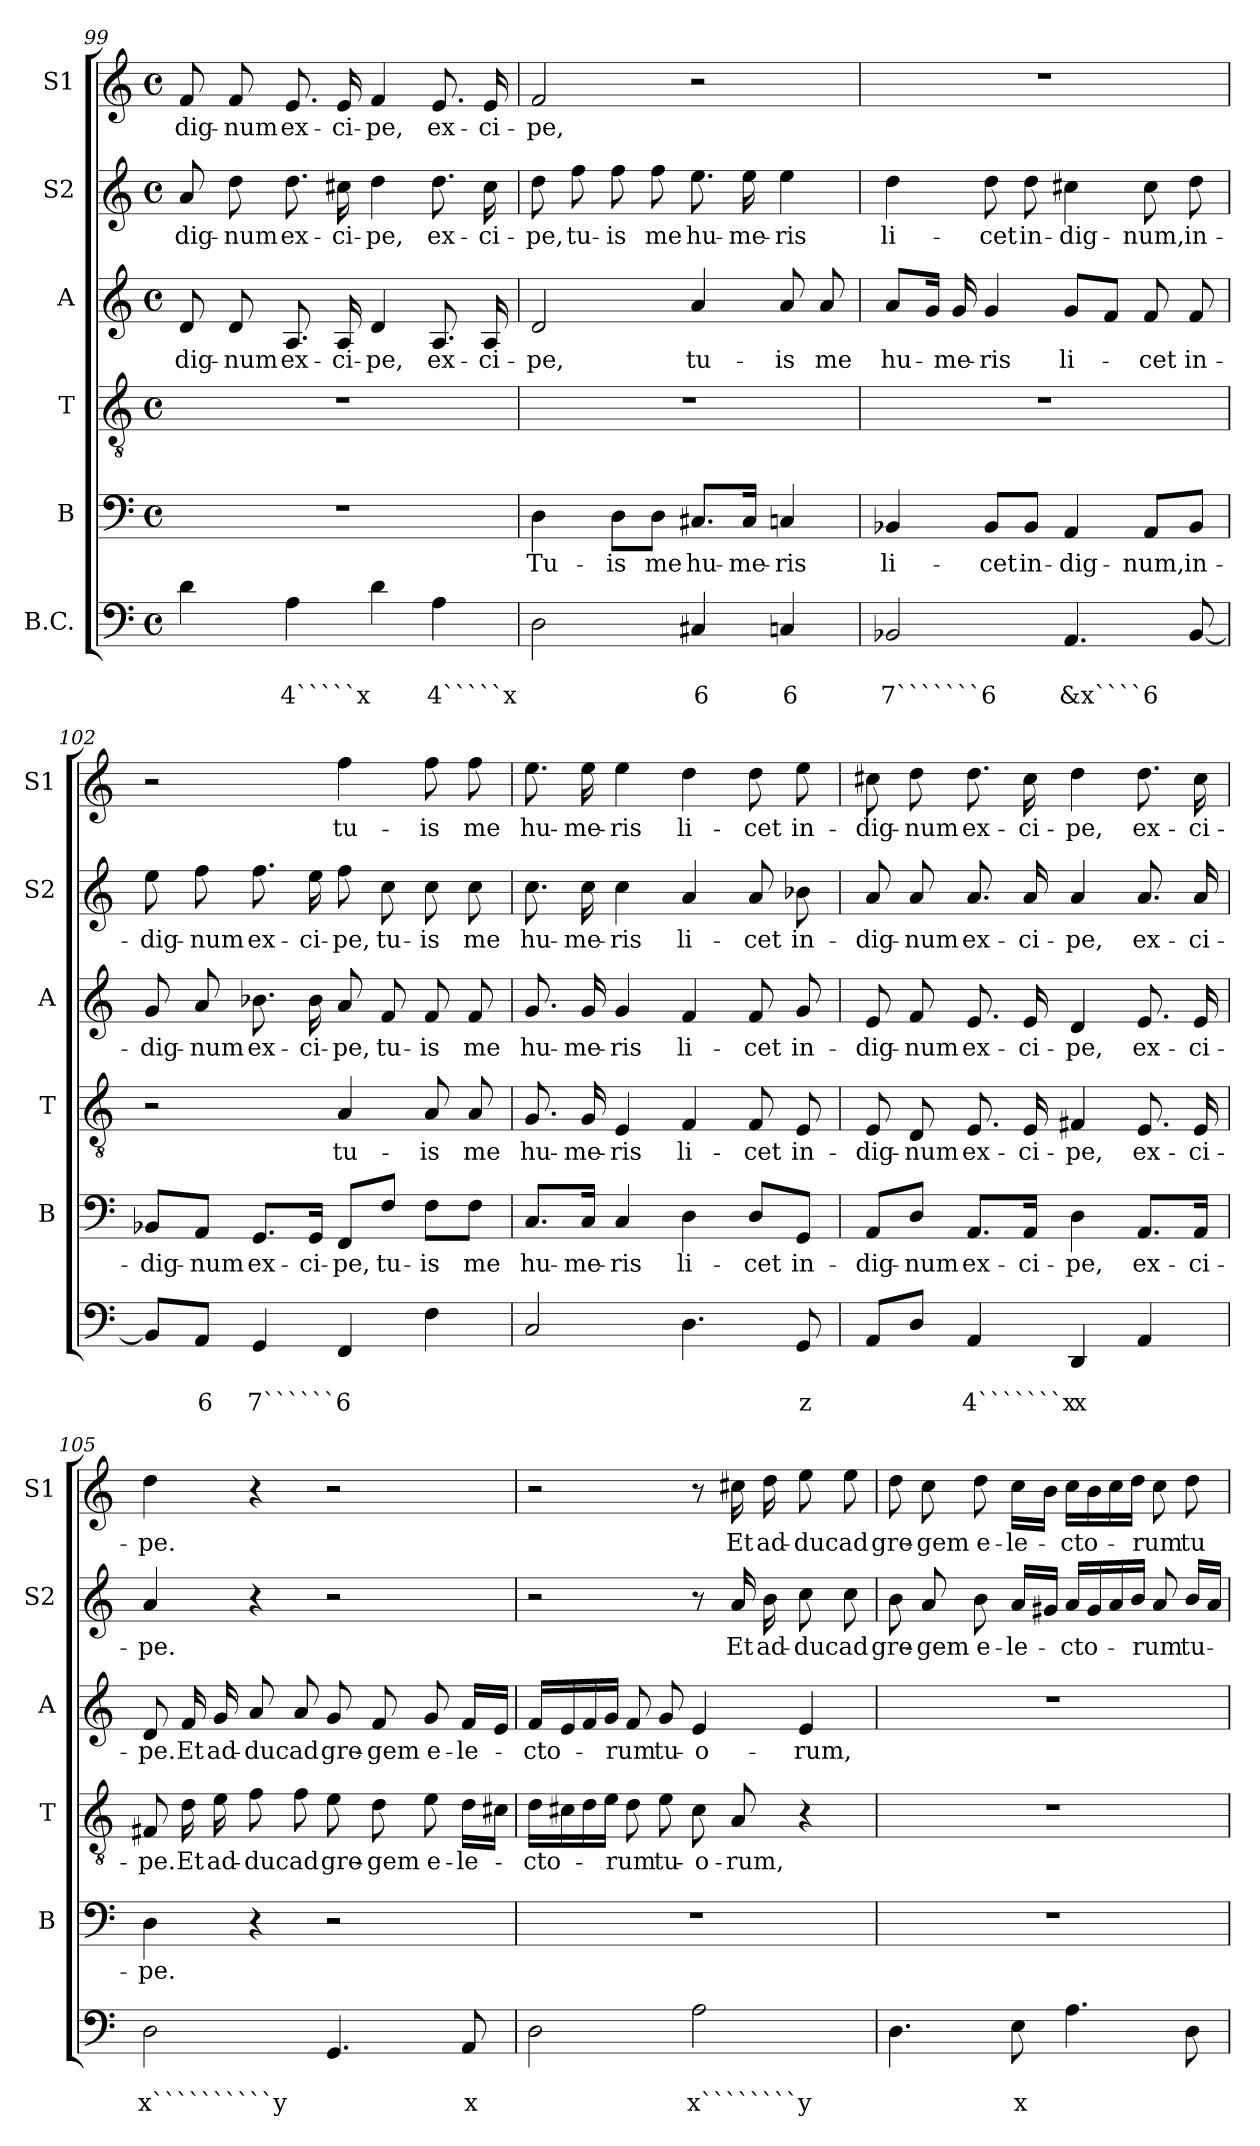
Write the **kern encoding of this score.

**kern	**text	**text	**kern	**text	**kern	**text	**kern	**text	**kern	**text	**kern	**text
*part6	*part6	*part6	*part5	*part5	*part4	*part4	*part3	*part3	*part2	*part2	*part1	*part1
*staff6	*staff6	*staff6	*staff5	*staff5	*staff4	*staff4	*staff3	*staff3	*staff2	*staff2	*staff1	*staff1
*I"B.C.	*	*	*I"B	*	*I"T	*	*I"A	*	*I"S2	*	*I"S1	*
*	*	*	*I'B	*	*I'T	*	*I'A	*	*I'S2	*	*I'S1	*
*clefF4	*	*	*clefF4	*	*clefGv2	*	*clefG2	*	*clefG2	*	*clefG2	*
*k[]	*	*	*k[]	*	*k[]	*	*k[]	*	*k[]	*	*k[]	*
*C:	*	*	*C:	*	*C:	*	*C:	*	*C:	*	*C:	*
*M4/4	*	*	*M4/4	*	*M4/4	*	*M4/4	*	*M4/4	*	*M4/4	*
*met(c)	*	*	*met(c)	*	*met(c)	*	*met(c)	*	*met(c)	*	*met(c)	*
=99	=99	=99	=99	=99	=99	=99	=99	=99	=99	=99	=99	=99
!	!	!	!	!	!	!	!	!LO:LY:b	!	!LO:LY:b	!	!LO:LY:b
4d\	.	.	1r	.	1r	.	8d/	-dig-	8a/	-dig-	8f/	-dig-
!	!	!	!	!	!	!	!	!LO:LY:b	!	!LO:LY:b	!	!LO:LY:b
.	.	.	.	.	.	.	8d/	-num	8dd\	-num	8f/	-num
!	!	!LO:LY:b	!	!	!	!	!	!LO:LY:b	!	!LO:LY:b	!	!LO:LY:b
4A\	.	4`````x	.	.	.	.	8.A/	ex-	8.dd\	ex-	8.e/	ex-
!	!	!	!	!	!	!	!	!LO:LY:b	!	!LO:LY:b	!	!LO:LY:b
.	.	.	.	.	.	.	16A/	-ci-	16cc#X\	-ci-	16e/	-ci-
!	!	!	!	!	!	!	!	!LO:LY:b	!	!LO:LY:b	!	!LO:LY:b
4d\	.	.	.	.	.	.	4d/	-pe,	4dd\	-pe,	4f/	-pe,
!	!	!LO:LY:b	!	!	!	!	!	!LO:LY:b	!	!LO:LY:b	!	!LO:LY:b
4A\	.	4`````x	.	.	.	.	8.A/	ex-	8.dd\	ex-	8.e/	ex-
!	!	!	!	!	!	!	!	!LO:LY:b	!	!LO:LY:b	!	!LO:LY:b
.	.	.	.	.	.	.	16A/	-ci-	16cc#\	-ci-	16e/	-ci-
!!LO:PB:g=z
=100	=100	=100	=100	=100	=100	=100	=100	=100	=100	=100	=100	=100
!	!	!	!	!LO:LY:b	!	!	!	!LO:LY:b	!	!LO:LY:b	!	!LO:LY:b
2D\	.	.	4D\	Tu-	1r	.	2d/	-pe,	8dd\	-pe,	2f/	-pe,
!	!	!	!	!	!	!	!	!	!	!LO:LY:b	!	!
.	.	.	.	.	.	.	.	.	8ff\	tu-	.	.
!	!	!	!	!LO:LY:b	!	!	!	!	!	!LO:LY:b	!	!
.	.	.	8D\L	-is	.	.	.	.	8ff\	-is	.	.
!	!	!	!	!LO:LY:b	!	!	!	!	!	!LO:LY:b	!	!
.	.	.	8D\J	me	.	.	.	.	8ff\	me	.	.
!	!	!LO:LY:b	!	!LO:LY:b	!	!	!	!LO:LY:b	!	!LO:LY:b	!	!
4C#X/	.	6	8.C#X/L	hu-	.	.	4a/	tu-	8.ee\	hu-	2r	.
!	!	!	!	!LO:LY:b	!	!	!	!	!	!LO:LY:b	!	!
.	.	.	16C#/Jk	-me-	.	.	.	.	16ee\	-me-	.	.
!	!	!LO:LY:b	!	!LO:LY:b	!	!	!	!LO:LY:b	!	!LO:LY:b	!	!
4Cn/	.	6	4Cn/	-ris	.	.	8a/	-is	4ee\	-ris	.	.
!	!	!	!	!	!	!	!	!LO:LY:b	!	!	!	!
.	.	.	.	.	.	.	8a/	me	.	.	.	.
=101	=101	=101	=101	=101	=101	=101	=101	=101	=101	=101	=101	=101
!	!	!LO:LY:b	!	!LO:LY:b	!	!	!	!LO:LY:b	!	!LO:LY:b	!	!
2BB-X/	.	7```````6	4BB-X/	li-	1r	.	8a/L	hu-	4dd\	li-	1r	.
.	.	.	.	.	.	.	16g/Jk	.	.	.	.	.
!	!	!	!	!	!	!	!	!LO:LY:b	!	!	!	!
.	.	.	.	.	.	.	16g/	-me-	.	.	.	.
!	!	!	!	!LO:LY:b	!	!	!	!LO:LY:b	!	!LO:LY:b	!	!
.	.	.	8BB-/L	-cet	.	.	4g/	-ris	8dd\	-cet	.	.
!	!	!	!	!LO:LY:b	!	!	!	!	!	!LO:LY:b	!	!
.	.	.	8BB-/J	in-	.	.	.	.	8dd\	in-	.	.
!	!	!LO:LY:b	!	!LO:LY:b	!	!	!	!LO:LY:b	!	!LO:LY:b	!	!
4.AA/	.	&x````6	4AA/	-dig-	.	.	8g/L	li-	4cc#X\	-dig-	.	.
.	.	.	.	.	.	.	8f/J	.	.	.	.	.
!	!	!	!	!LO:LY:b	!	!	!	!LO:LY:b	!	!LO:LY:b	!	!
.	.	.	8AA/L	-num,	.	.	8f/	-cet	8cc#\	-num,	.	.
!	!	!	!	!LO:LY:b	!	!	!	!LO:LY:b	!	!LO:LY:b	!	!
[8BB-/	.	.	8BB-/J	in-	.	.	8f/	in-	8dd\	in-	.	.
=102	=102	=102	=102	=102	=102	=102	=102	=102	=102	=102	=102	=102
!	!	!	!	!LO:LY:b	!	!	!	!LO:LY:b	!	!LO:LY:b	!	!
8BB-/L]	.	.	8BB-X/L	-dig-	2r	.	8g/	-dig-	8ee\	-dig-	2r	.
!	!	!LO:LY:b	!	!LO:LY:b	!	!	!	!LO:LY:b	!	!LO:LY:b	!	!
8AA/J	.	6	8AA/J	-num	.	.	8a/	-num	8ff\	-num	.	.
!	!	!LO:LY:b	!	!LO:LY:b	!	!	!	!LO:LY:b	!	!LO:LY:b	!	!
4GG/	.	7``````6	8.GG/L	ex-	.	.	8.b-X\	ex-	8.ff\	ex-	.	.
!	!	!	!	!LO:LY:b	!	!	!	!LO:LY:b	!	!LO:LY:b	!	!
.	.	.	16GG/Jk	-ci-	.	.	16b-\	-ci-	16ee\	-ci-	.	.
!	!	!	!	!LO:LY:b	!	!LO:LY:b	!	!LO:LY:b	!	!LO:LY:b	!	!LO:LY:b
4FF/	.	.	8FF/L	-pe,	4A/	tu-	8a/	-pe,	8ff\	-pe,	4ff\	tu-
!	!	!	!	!LO:LY:b	!	!	!	!LO:LY:b	!	!LO:LY:b	!	!
.	.	.	8F/J	tu-	.	.	8f/	tu-	8cc\	tu-	.	.
!	!	!	!	!LO:LY:b	!	!LO:LY:b	!	!LO:LY:b	!	!LO:LY:b	!	!LO:LY:b
4F\	.	.	8F\L	-is	8A/	-is	8f/	-is	8cc\	-is	8ff\	-is
!	!	!	!	!LO:LY:b	!	!LO:LY:b	!	!LO:LY:b	!	!LO:LY:b	!	!LO:LY:b
.	.	.	8F\J	me	8A/	me	8f/	me	8cc\	me	8ff\	me
!!LO:LB:g=z
=103	=103	=103	=103	=103	=103	=103	=103	=103	=103	=103	=103	=103
!	!	!	!	!LO:LY:b	!	!LO:LY:b	!	!LO:LY:b	!	!LO:LY:b	!	!LO:LY:b
2C/	.	.	8.C/L	hu-	8.G/	hu-	8.g/	hu-	8.cc\	hu-	8.ee\	hu-
!	!	!	!	!LO:LY:b	!	!LO:LY:b	!	!LO:LY:b	!	!LO:LY:b	!	!LO:LY:b
.	.	.	16C/Jk	-me-	16G/	-me-	16g/	-me-	16cc\	-me-	16ee\	-me-
!	!	!	!	!LO:LY:b	!	!LO:LY:b	!	!LO:LY:b	!	!LO:LY:b	!	!LO:LY:b
.	.	.	4C/	-ris	4E/	-ris	4g/	-ris	4cc\	-ris	4ee\	-ris
!	!	!	!	!LO:LY:b	!	!LO:LY:b	!	!LO:LY:b	!	!LO:LY:b	!	!LO:LY:b
4.D\	.	.	4D\	li-	4F/	li-	4f/	li-	4a/	li-	4dd\	li-
!	!	!	!	!LO:LY:b	!	!LO:LY:b	!	!LO:LY:b	!	!LO:LY:b	!	!LO:LY:b
.	.	.	8D/L	-cet	8F/	-cet	8f/	-cet	8a/	-cet	8dd\	-cet
!	!	!LO:LY:b	!	!LO:LY:b	!	!LO:LY:b	!	!LO:LY:b	!	!LO:LY:b	!	!LO:LY:b
8GG/	.	z	8GG/J	in-	8E/	in-	8g/	in-	8b-X\	in-	8ee\	in-
=104	=104	=104	=104	=104	=104	=104	=104	=104	=104	=104	=104	=104
!	!	!	!	!LO:LY:b	!	!LO:LY:b	!	!LO:LY:b	!	!LO:LY:b	!	!LO:LY:b
8AA/L	.	.	8AA/L	-dig-	8E/	-dig-	8e/	-dig-	8a/	-dig-	8cc#X\	-dig-
!	!	!	!	!LO:LY:b	!	!LO:LY:b	!	!LO:LY:b	!	!LO:LY:b	!	!LO:LY:b
8D/J	.	.	8D/J	-num	8D/	-num	8f/	-num	8a/	-num	8dd\	-num
!	!	!LO:LY:b	!	!LO:LY:b	!	!LO:LY:b	!	!LO:LY:b	!	!LO:LY:b	!	!LO:LY:b
4AA/	.	4```````x	8.AA/L	ex-	8.E/	ex-	8.e/	ex-	8.a/	ex-	8.dd\	ex-
!	!	!	!	!LO:LY:b	!	!LO:LY:b	!	!LO:LY:b	!	!LO:LY:b	!	!LO:LY:b
.	.	.	16AA/Jk	-ci-	16E/	-ci-	16e/	-ci-	16a/	-ci-	16cc#\	-ci-
!	!	!LO:LY:b	!	!LO:LY:b	!	!LO:LY:b	!	!LO:LY:b	!	!LO:LY:b	!	!LO:LY:b
4DD/	.	x	4D\	-pe,	4F#X/	-pe,	4d/	-pe,	4a/	-pe,	4dd\	-pe,
!	!	!	!	!LO:LY:b	!	!LO:LY:b	!	!LO:LY:b	!	!LO:LY:b	!	!LO:LY:b
4AA/	.	.	8.AA/L	ex-	8.E/	ex-	8.e/	ex-	8.a/	ex-	8.dd\	ex-
!	!	!	!	!LO:LY:b	!	!LO:LY:b	!	!LO:LY:b	!	!LO:LY:b	!	!LO:LY:b
.	.	.	16AA/Jk	-ci-	16E/	-ci-	16e/	-ci-	16a/	-ci-	16cc#\	-ci-
=105	=105	=105	=105	=105	=105	=105	=105	=105	=105	=105	=105	=105
!	!	!LO:LY:b	!	!LO:LY:b	!	!LO:LY:b	!	!LO:LY:b	!	!LO:LY:b	!	!LO:LY:b
2D\	.	x``````````y	4D\	-pe.	8F#X/	-pe.	8d/	-pe.	4a/	-pe.	4dd\	-pe.
!	!	!	!	!	!	!LO:LY:b	!	!LO:LY:b	!	!	!	!
.	.	.	.	.	16d\	Et	16f/	Et	.	.	.	.
!	!	!	!	!	!	!LO:LY:b	!	!LO:LY:b	!	!	!	!
.	.	.	.	.	16e\	ad-	16g/	ad-	.	.	.	.
!	!	!	!	!	!	!LO:LY:b	!	!LO:LY:b	!	!	!	!
.	.	.	4r	.	8f\	-duc	8a/	-duc	4r	.	4r	.
!	!	!	!	!	!	!LO:LY:b	!	!LO:LY:b	!	!	!	!
.	.	.	.	.	8f\	ad	8a/	ad	.	.	.	.
!	!	!	!	!	!	!LO:LY:b	!	!LO:LY:b	!	!	!	!
4.GG/	.	.	2r	.	8e\	gre-	8g/	gre-	2r	.	2r	.
!	!	!	!	!	!	!LO:LY:b	!	!LO:LY:b	!	!	!	!
.	.	.	.	.	8d\	-gem	8f/	-gem	.	.	.	.
!	!	!	!	!	!	!LO:LY:b	!	!LO:LY:b	!	!	!	!
.	.	.	.	.	8e\	e-	8g/	e-	.	.	.	.
!	!	!LO:LY:b	!	!	!	!LO:LY:b	!	!LO:LY:b	!	!	!	!
8AA/	.	x	.	.	16d\LL	-le-	16f/LL	-le-	.	.	.	.
.	.	.	.	.	16c#X\JJ	.	16e/JJ	.	.	.	.	.
!!LO:PB:g=z
=106	=106	=106	=106	=106	=106	=106	=106	=106	=106	=106	=106	=106
!	!	!	!	!	!	!LO:LY:b	!	!LO:LY:b	!	!	!	!
2D\	.	.	1r	.	16d\LL	-cto-	16f/LL	-cto-	2r	.	2r	.
.	.	.	.	.	16c#X\	.	16e/	.	.	.	.	.
.	.	.	.	.	16d\	.	16f/	.	.	.	.	.
.	.	.	.	.	16e\JJ	.	16g/JJ	.	.	.	.	.
!	!	!	!	!	!	!LO:LY:b	!	!LO:LY:b	!	!	!	!
.	.	.	.	.	8d\	-rum	8f/	-rum	.	.	.	.
!	!	!	!	!	!	!LO:LY:b	!	!LO:LY:b	!	!	!	!
.	.	.	.	.	8e\	tu-	8g/	tu-	.	.	.	.
!	!	!LO:LY:b	!	!	!	!LO:LY:b	!	!LO:LY:b	!	!	!	!
2A\	.	x````````y	.	.	8c#\	-o-	4e/	-o-	8r	.	8r	.
!	!	!	!	!	!	!LO:LY:b	!	!	!	!LO:LY:b	!	!LO:LY:b
.	.	.	.	.	8A/	-rum,	.	.	16a/	Et	16cc#X\	Et
!	!	!	!	!	!	!	!	!	!	!LO:LY:b	!	!LO:LY:b
.	.	.	.	.	.	.	.	.	16b\	ad-	16dd\	ad-
!	!	!	!	!	!	!	!	!LO:LY:b	!	!LO:LY:b	!	!LO:LY:b
.	.	.	.	.	4r	.	4e/	-rum,	8cc\	-duc	8ee\	-duc
!	!	!	!	!	!	!	!	!	!	!LO:LY:b	!	!LO:LY:b
.	.	.	.	.	.	.	.	.	8cc\	ad	8ee\	ad
=107	=107	=107	=107	=107	=107	=107	=107	=107	=107	=107	=107	=107
!	!	!	!	!	!	!	!	!	!	!LO:LY:b	!	!LO:LY:b
4.D\	.	.	1r	.	1r	.	1r	.	8b\	gre-	8dd\	gre-
!	!	!	!	!	!	!	!	!	!	!LO:LY:b	!	!LO:LY:b
.	.	.	.	.	.	.	.	.	8a/	-gem	8cc\	-gem
!	!	!	!	!	!	!	!	!	!	!LO:LY:b	!	!LO:LY:b
.	.	.	.	.	.	.	.	.	8b\	e-	8dd\	e-
!	!	!LO:LY:b	!	!	!	!	!	!	!	!LO:LY:b	!	!LO:LY:b
8E\	.	x	.	.	.	.	.	.	16a/LL	-le-	16cc\LL	-le-
.	.	.	.	.	.	.	.	.	16g#X/JJ	.	16b\JJ	.
!	!	!	!	!	!	!	!	!	!	!LO:LY:b	!	!LO:LY:b
4.A\	.	.	.	.	.	.	.	.	16a/LL	-cto-	16cc\LL	-cto-
.	.	.	.	.	.	.	.	.	16g#/	.	16b\	.
.	.	.	.	.	.	.	.	.	16a/	.	16cc\	.
.	.	.	.	.	.	.	.	.	16b/JJ	.	16dd\JJ	.
!	!	!	!	!	!	!	!	!	!	!LO:LY:b	!	!LO:LY:b
.	.	.	.	.	.	.	.	.	8a/	-rum	8cc\	-rum
!	!	!	!	!	!	!	!	!	!	!LO:LY:b	!	!LO:LY:b
8D\	.	.	.	.	.	.	.	.	16b/LL	tu-	8dd\	tu-
.	.	.	.	.	.	.	.	.	16a/JJ	.	.	.
=	=	=	=	=	=	=	=	=	=	=	=	=
*-	*-	*-	*-	*-	*-	*-	*-	*-	*-	*-	*-	*-
